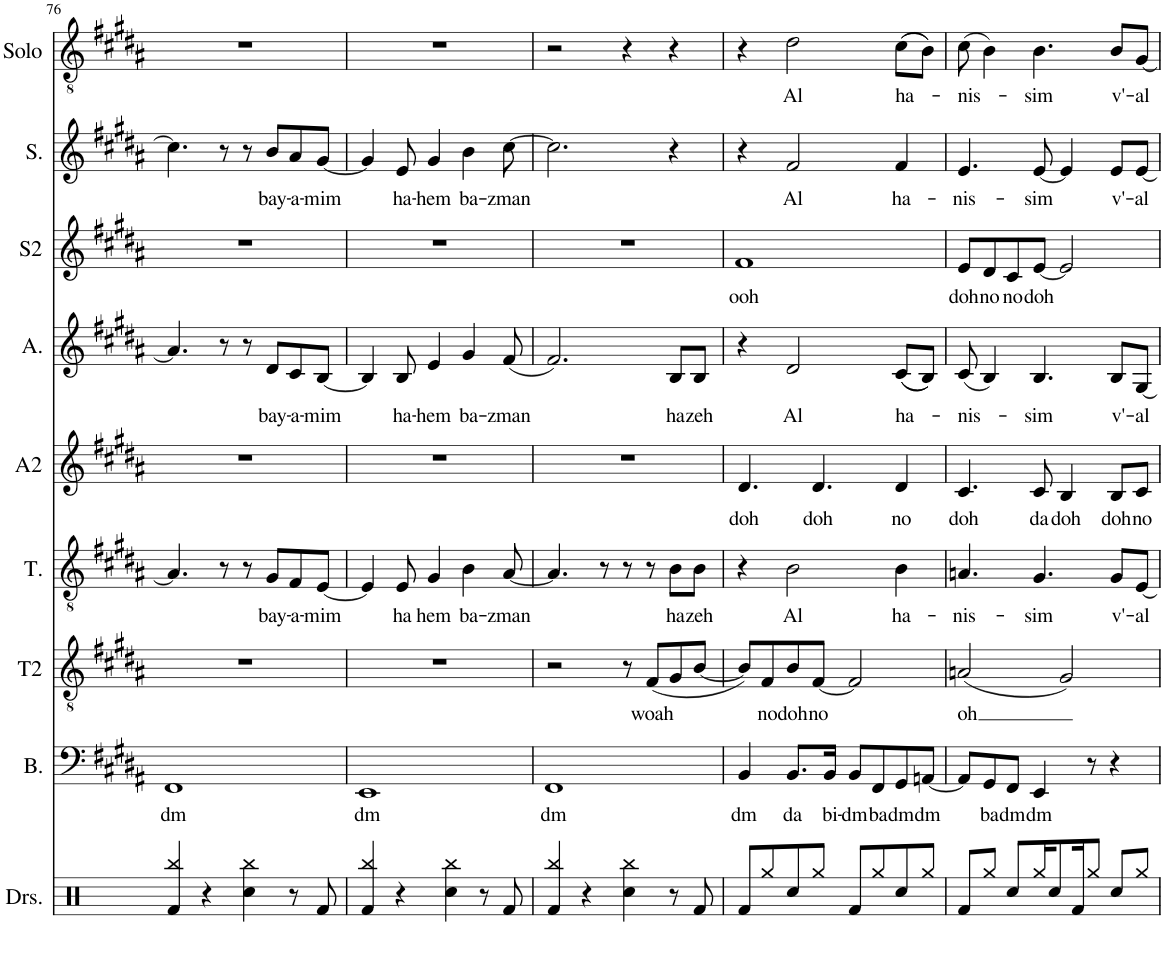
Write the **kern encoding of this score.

**kern	**text	**kern	**text	**kern	**text	**kern	**text	**kern	**text	**kern	**text	**kern	**text	**kern	**text
*part8	*part8	*part7	*part7	*part6	*part6	*part5	*part5	*part4	*part4	*part3	*part3	*part2	*part2	*part1	*part1
*staff8	*staff8	*staff7	*staff7	*staff6	*staff6	*staff5	*staff5	*staff4	*staff4	*staff3	*staff3	*staff2	*staff2	*staff1	*staff1
*I"Bass	*	*I"Tenor 2	*	*I"Tenor	*	*I"Alto 2	*	*I"Alto	*	*I"Soprano 2	*	*I"Soprano	*	*I"Solo	*
*I'B.	*	*I'T2	*	*I'T.	*	*I'A2	*	*I'A.	*	*I'S2	*	*I'S.	*	*I'Solo	*
!!LO:PB:g=z
*clefF4	*	*clefGv2	*	*clefGv2	*	*clefG2	*	*clefG2	*	*clefG2	*	*clefG2	*	*clefGv2	*
*k[f#c#g#d#a#]	*	*k[f#c#g#d#a#]	*	*k[f#c#g#d#a#]	*	*k[f#c#g#d#a#]	*	*k[f#c#g#d#a#]	*	*k[f#c#g#d#a#]	*	*k[f#c#g#d#a#]	*	*k[f#c#g#d#a#]	*
*M4/4	*	*M4/4	*	*M4/4	*	*M4/4	*	*M4/4	*	*M4/4	*	*M4/4	*	*M4/4	*
=76	=76	=76	=76	=76	=76	=76	=76	=76	=76	=76	=76	=76	=76	=76	=76
!	!LO:LY:b	!	!	!	!	!	!	!	!	!	!	!	!	!	!
1FF#	dm	1r	.	4.A#/]	.	1r	.	4.a#/]	.	1r	.	4.cc#\]	.	1r	.
.	.	.	.	8r	.	.	.	8r	.	.	.	8r	.	.	.
.	.	.	.	8r	.	.	.	8r	.	.	.	8r	.	.	.
!	!	!	!	!	!LO:LY:b	!	!	!	!LO:LY:b	!	!	!	!LO:LY:b	!	!
.	.	.	.	8G#/L	bay-	.	.	8d#/L	bay-	.	.	8b/L	bay-	.	.
!	!	!	!	!	!LO:LY:b	!	!	!	!LO:LY:b	!	!	!	!LO:LY:b	!	!
.	.	.	.	8F#/	-a-	.	.	8c#/	-a-	.	.	8a#/	-a-	.	.
!	!	!	!	!	!LO:LY:b	!	!	!	!LO:LY:b	!	!	!	!LO:LY:b	!	!
.	.	.	.	[8E/J	-mim	.	.	[8B/J	-mim	.	.	[8g#/J	-mim	.	.
=77	=77	=77	=77	=77	=77	=77	=77	=77	=77	=77	=77	=77	=77	=77	=77
!	!LO:LY:b	!	!	!	!	!	!	!	!	!	!	!	!	!	!
1EE	dm	1r	.	4E/]	.	1r	.	4B/]	.	1r	.	4g#/]	.	1r	.
!	!	!	!	!	!LO:LY:b	!	!	!	!LO:LY:b	!	!	!	!LO:LY:b	!	!
.	.	.	.	8E/	ha	.	.	8B/	ha-	.	.	8e/	ha-	.	.
!	!	!	!	!	!LO:LY:b	!	!	!	!LO:LY:b	!	!	!	!LO:LY:b	!	!
.	.	.	.	4G#/	hem	.	.	4e/	-hem	.	.	4g#/	-hem	.	.
!	!	!	!	!	!LO:LY:b	!	!	!	!LO:LY:b	!	!	!	!LO:LY:b	!	!
.	.	.	.	4B\	ba-	.	.	4g#/	ba-	.	.	4b\	ba-	.	.
!	!	!	!	!	!LO:LY:b	!	!	!	!LO:LY:b	!	!	!	!LO:LY:b	!	!
.	.	.	.	[8A#/	-zman	.	.	(8f#/	-zman	.	.	[8cc#\	-zman	.	.
=78	=78	=78	=78	=78	=78	=78	=78	=78	=78	=78	=78	=78	=78	=78	=78
!	!LO:LY:b	!	!	!	!	!	!	!	!	!	!	!	!	!	!
1FF#	dm	2r	.	4.A#/]	.	1r	.	2.f#/)	.	1r	.	2.cc#\]	.	2r	.
.	.	.	.	8r	.	.	.	.	.	.	.	.	.	.	.
.	.	8r	.	8r	.	.	.	.	.	.	.	.	.	4r	.
!	!	!	!LO:LY:b	!	!	!	!	!	!	!	!	!	!	!	!
.	.	(8F#/L	woah	8r	.	.	.	.	.	.	.	.	.	.	.
!	!	!	!	!	!LO:LY:b	!	!	!	!LO:LY:b	!	!	!	!	!	!
.	.	8G#/	.	8B\L	ha	.	.	8B/L	ha	.	.	4r	.	4r	.
!	!	!	!	!	!LO:LY:b	!	!	!	!LO:LY:b	!	!	!	!	!	!
.	.	[8B/J	.	8B\J	zeh	.	.	8B/J	zeh	.	.	.	.	.	.
=79	=79	=79	=79	=79	=79	=79	=79	=79	=79	=79	=79	=79	=79	=79	=79
!	!LO:LY:b	!	!	!	!	!	!LO:LY:b	!	!	!	!LO:LY:b	!	!	!	!
4BB/	dm	8B/L])	.	4r	.	4.d#/	doh	4r	.	1f#	ooh	4r	.	4r	.
!	!	!	!LO:LY:b	!	!	!	!	!	!	!	!	!	!	!	!
.	.	8F#/	no	.	.	.	.	.	.	.	.	.	.	.	.
!	!LO:LY:b	!	!LO:LY:b	!	!LO:LY:b	!	!	!	!LO:LY:b	!	!	!	!LO:LY:b	!	!LO:LY:b
8.BB/L	da	8B/	doh	2B\	Al	.	.	2d#/	Al	.	.	2f#/	Al	2d#\	Al
!	!	!	!LO:LY:b	!	!	!	!LO:LY:b	!	!	!	!	!	!	!	!
.	.	[8F#/J	no	.	.	4.d#/	doh	.	.	.	.	.	.	.	.
!	!LO:LY:b	!	!	!	!	!	!	!	!	!	!	!	!	!	!
16BB/Jk	bi-	.	.	.	.	.	.	.	.	.	.	.	.	.	.
!	!LO:LY:b	!	!	!	!	!	!	!	!	!	!	!	!	!	!
8BB/L	-dm	2F#/]	.	.	.	.	.	.	.	.	.	.	.	.	.
!	!LO:LY:b	!	!	!	!	!	!	!	!	!	!	!	!	!	!
8FF#/	ba	.	.	.	.	.	.	.	.	.	.	.	.	.	.
!	!LO:LY:b	!	!	!	!LO:LY:b	!	!LO:LY:b	!	!LO:LY:b	!	!	!	!LO:LY:b	!	!LO:LY:b
8GG#/	dm	.	.	4B\	ha-	4d#/	no	((8c#/L	ha-	.	.	4f#/	ha-	((8c#\L	ha-
!	!LO:LY:b	!	!	!	!	!	!	!	!	!	!	!	!	!	!
[8AAn/J	dm	.	.	.	.	.	.	8B/J))	.	.	.	.	.	8B\J))	.
=80	=80	=80	=80	=80	=80	=80	=80	=80	=80	=80	=80	=80	=80	=80	=80
!	!	!	!LO:LY:b	!	!LO:LY:b	!	!LO:LY:b	!	!LO:LY:b	!	!LO:LY:b	!	!LO:LY:b	!	!LO:LY:b
8AA/L]	.	(2An/	oh	4.An/	-nis-	4.c#/	doh	(8c#/	-nis-	8e/L	doh	4.e/	-nis-	(8c#\	-nis-
!	!LO:LY:b	!	!	!	!	!	!	!	!	!	!LO:LY:b	!	!	!	!
8GG#/	ba	.	.	.	.	.	.	4B/)	.	8d#/	no	.	.	4B\)	.
!	!LO:LY:b	!	!	!	!	!	!	!	!	!	!LO:LY:b	!	!	!	!
8FF#/J	dm	.	.	.	.	.	.	.	.	8c#/	no	.	.	.	.
!	!LO:LY:b	!	!	!	!LO:LY:b	!	!LO:LY:b	!	!LO:LY:b	!	!LO:LY:b	!	!LO:LY:b	!	!LO:LY:b
4EE/	dm	.	.	4.G#/	-sim	8c#/	da	4.B/	-sim	[8e/J	doh	[8e/	-sim	4.B\	-sim
!	!	!	!	!	!	!	!LO:LY:b	!	!	!	!	!	!	!	!
.	.	2G#/)	.	.	.	4B/	doh	.	.	2e/]	.	4e/]	.	.	.
8r	.	.	.	.	.	.	.	.	.	.	.	.	.	.	.
!	!	!	!	!	!LO:LY:b	!	!LO:LY:b	!	!LO:LY:b	!	!	!	!LO:LY:b	!	!LO:LY:b
4r	.	.	.	8G#/L	v'-	8B/L	doh	8B/L	v'-	.	.	8e/L	v'-	8B/L	v'-
!	!	!	!	!	!LO:LY:b	!	!LO:LY:b	!	!LO:LY:b	!	!	!	!LO:LY:b	!	!LO:LY:b
.	.	.	.	[8E/J	-al	8c#/J	no	[8G#/J	-al	.	.	[8e/J	-al	[8G#/J	-al
=	=	=	=	=	=	=	=	=	=	=	=	=	=	=	=
*-	*-	*-	*-	*-	*-	*-	*-	*-	*-	*-	*-	*-	*-	*-	*-
